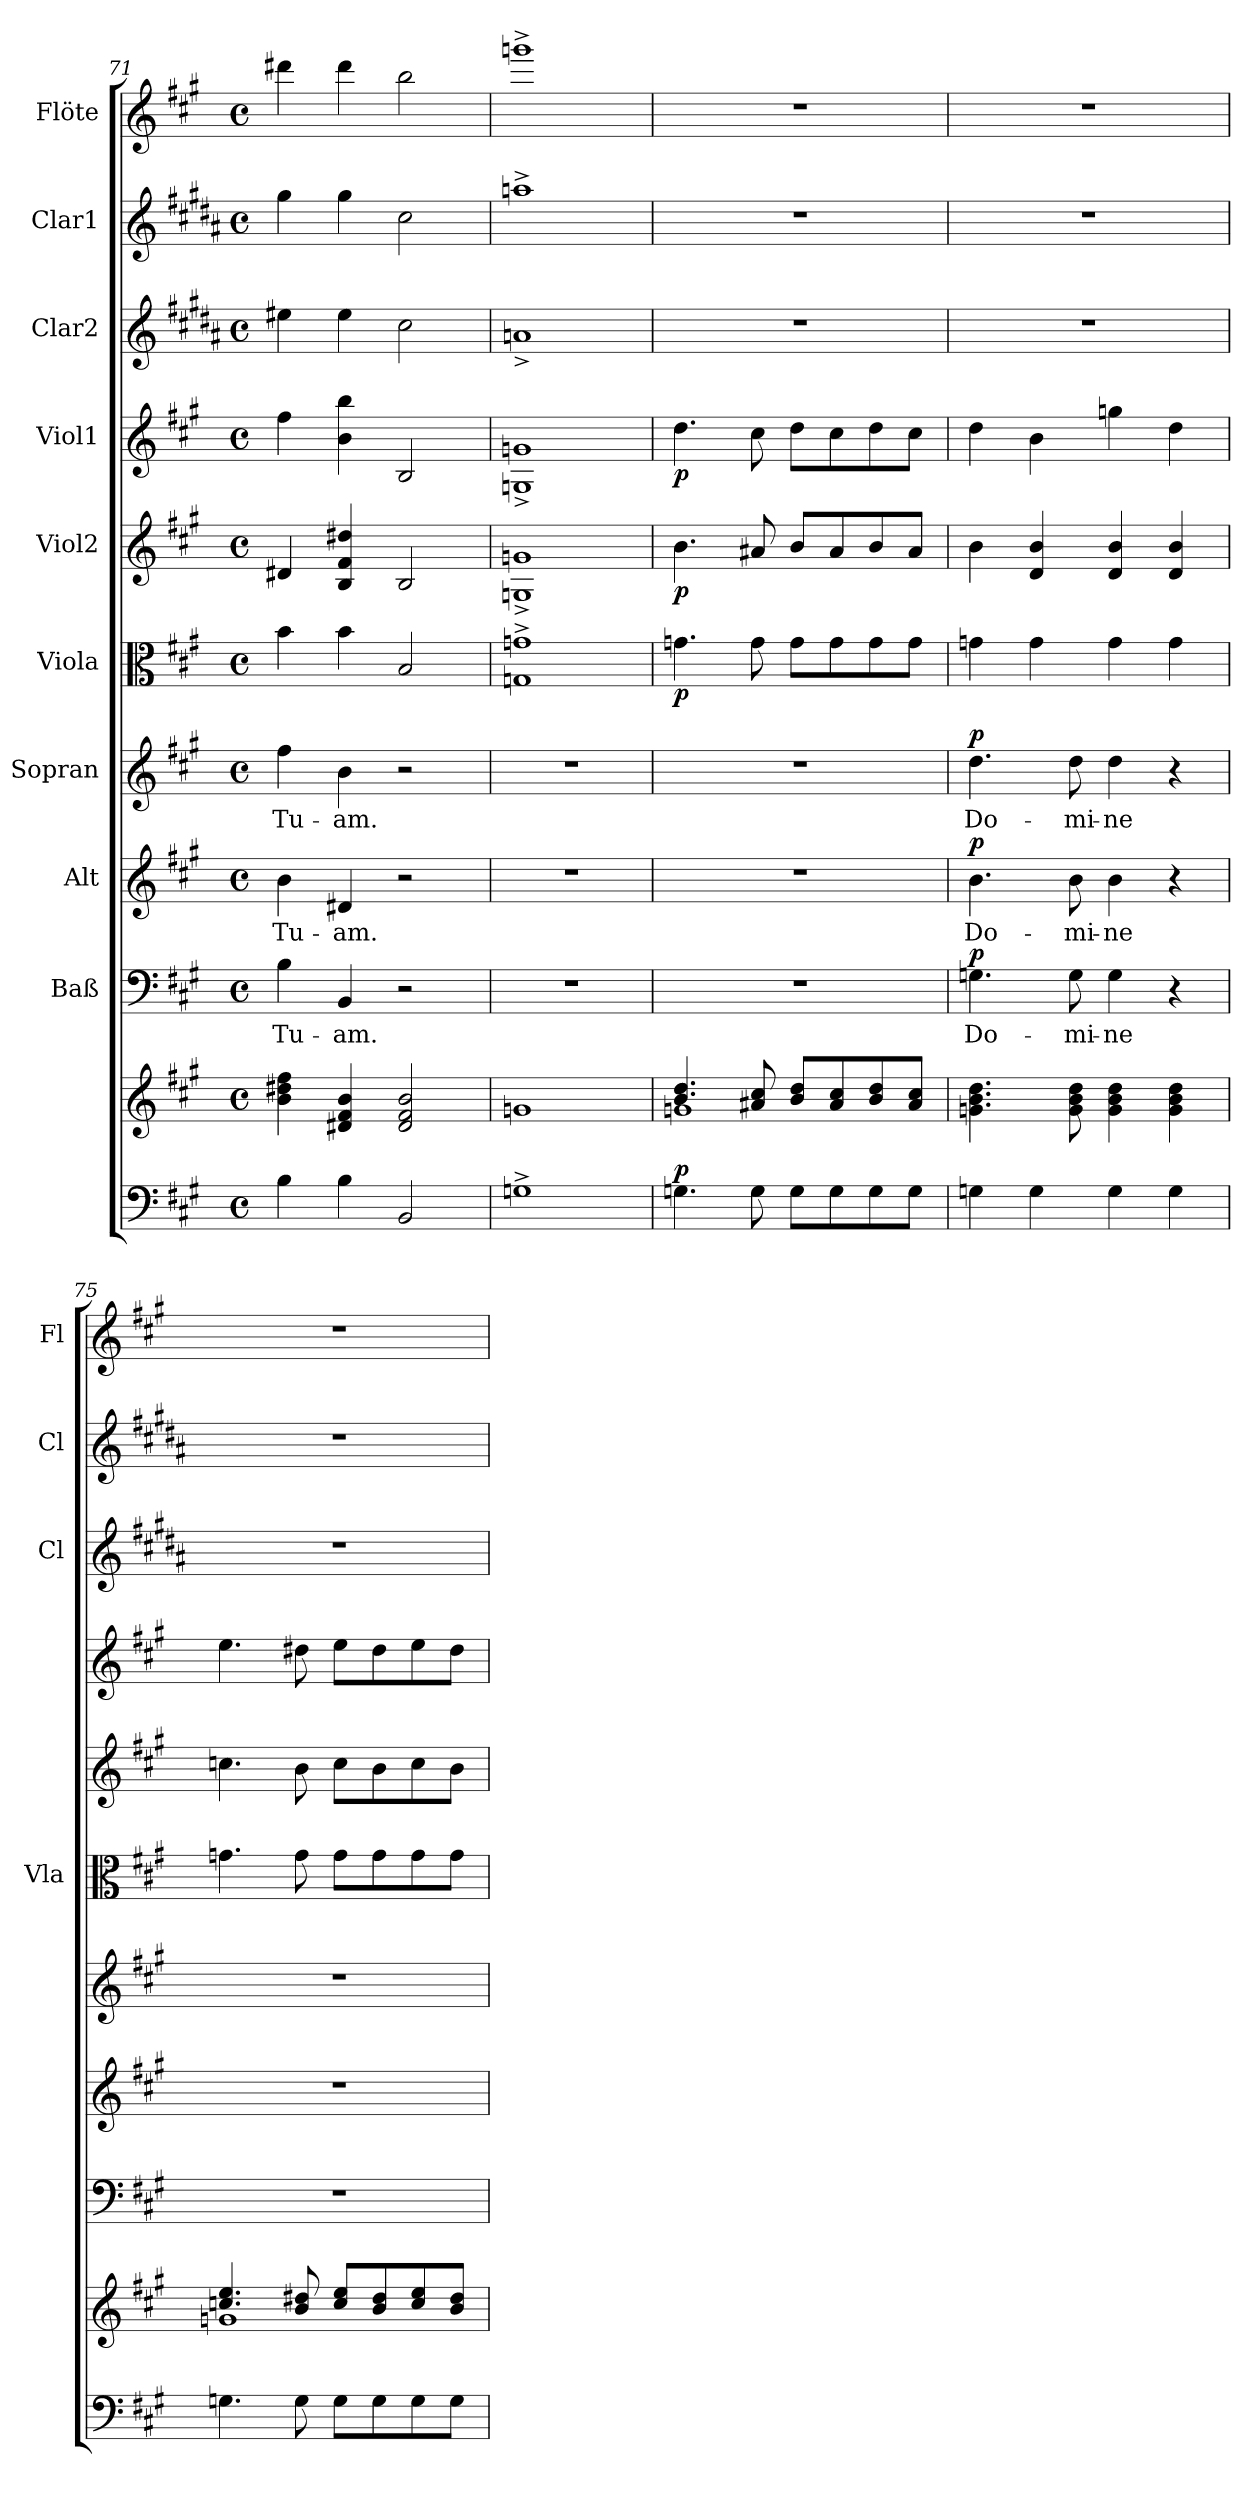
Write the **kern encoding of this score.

**kern	**kern	**dynam	**kern	**text	**dynam	**kern	**text	**dynam	**kern	**text	**dynam	**kern	**dynam	**kern	**dynam	**kern	**dynam	**kern	**kern	**kern
*part10	*part10	*part10	*part9	*part9	*part9	*part8	*part8	*part8	*part7	*part7	*part7	*part6	*part6	*part5	*part5	*part4	*part4	*part3	*part2	*part1
*staff11	*staff10	*staff10/11	*staff9	*staff9	*staff9	*staff8	*staff8	*staff8	*staff7	*staff7	*staff7	*staff6	*staff6	*staff5	*staff5	*staff4	*staff4	*staff3	*staff2	*staff1
*	*	*	*I"Baß	*	*	*I"Alt	*	*	*I"Sopran	*	*	*I"Viola	*	*I"Viol2	*	*I"Viol1	*	*I"Clar2	*I"Clar1	*I"Flöte
*	*	*	*	*	*	*	*	*	*	*	*	*I'Vla	*	*	*	*	*	*I'Cl	*I'Cl	*I'Fl
*clefF4	*clefG2	*	*clefF4	*	*	*clefG2	*	*	*clefG2	*	*	*clefC3	*	*clefG2	*	*clefG2	*	*clefG2	*clefG2	*clefG2
*	*	*	*	*	*	*	*	*	*	*	*	*	*	*	*	*	*	*ITrd1c2	*ITrd1c2	*
*k[f#c#g#]	*k[f#c#g#]	*	*k[f#c#g#]	*	*	*k[f#c#g#]	*	*	*k[f#c#g#]	*	*	*k[f#c#g#]	*	*k[f#c#g#]	*	*k[f#c#g#]	*	*k[f#c#g#]	*k[f#c#g#]	*k[f#c#g#]
*A:	*A:	*	*A:	*	*	*A:	*	*	*A:	*	*	*A:	*	*A:	*	*A:	*	*A:	*A:	*A:
*M4/4	*M4/4	*	*M4/4	*	*	*M4/4	*	*	*M4/4	*	*	*M4/4	*	*M4/4	*	*M4/4	*	*M4/4	*M4/4	*M4/4
*met(c)	*met(c)	*	*met(c)	*	*	*met(c)	*	*	*met(c)	*	*	*met(c)	*	*met(c)	*	*met(c)	*	*met(c)	*met(c)	*met(c)
=71	=71	=71	=71	=71	=71	=71	=71	=71	=71	=71	=71	=71	=71	=71	=71	=71	=71	=71	=71	=71
!	!	!	!	!LO:LY:b	!	!	!LO:LY:b	!	!	!LO:LY:b	!	!	!	!	!	!	!	!	!	!
4B\	4b\ 4dd#X\ 4ff#\	.	4B\	Tu-	.	4b\	Tu-	.	4ff#\	Tu-	.	4b\	.	4d#X/	.	4ff#\	.	4dd#X\	4ff#\	4ddd#X\
!	!	!	!	!LO:LY:b	!	!	!LO:LY:b	!	!	!LO:LY:b	!	!	!	!	!	!	!	!	!	!
4B\	4d#X/ 4f#/ 4b/	.	4BB/	-am.	.	4d#X/	-am.	.	4b\	-am.	.	4b\	.	4B/ 4f#/ 4dd#X/	.	4b\ 4bb\	.	4dd#\	4ff#\	4ddd#\
2BB/	2d#/ 2f#/ 2b/	.	2r	.	.	2r	.	.	2r	.	.	2B/	.	2B/	.	2B/	.	2b\	2b\	2bb\
=72	=72	=72	=72	=72	=72	=72	=72	=72	=72	=72	=72	=72	=72	=72	=72	=72	=72	=72	=72	=72
1Gn^>	1gn	.	1r	.	.	1r	.	.	1r	.	.	1Gn^> 1gn^>	.	1Gn^< 1gn^<	.	1Gn^< 1gn^<	.	1gn^<	1ggn^>	1gggn^>
=73	=73	=73	=73	=73	=73	=73	=73	=73	=73	=73	=73	=73	=73	=73	=73	=73	=73	=73	=73	=73
*	*^	*	*	*	*	*	*	*	*	*	*	*	*	*	*	*	*	*	*	*
!	!	!	!LO:DY:a=2	!	!	!	!	!	!	!	!	!	!	!LO:DY:b	!	!LO:DY:b	!	!LO:DY:b	!	!	!
4.Gn\	4.b/ 4.dd/	1gn	p	1r	.	.	1r	.	.	1r	.	.	4.gn\	p	4.b\	p	4.dd\	p	1r	1r	1r
8G\	8a#X/ 8cc#/	.	.	.	.	.	.	.	.	.	.	.	8g\	.	8a#X/	.	8cc#\	.	.	.	.
8G\L	8b/ 8dd/L	.	.	.	.	.	.	.	.	.	.	.	8g\L	.	8b/L	.	8dd\L	.	.	.	.
8G\	8a#/ 8cc#/	.	.	.	.	.	.	.	.	.	.	.	8g\	.	8a#/	.	8cc#\	.	.	.	.
8G\	8b/ 8dd/	.	.	.	.	.	.	.	.	.	.	.	8g\	.	8b/	.	8dd\	.	.	.	.
8G\J	8a#/ 8cc#/J	.	.	.	.	.	.	.	.	.	.	.	8g\J	.	8a#/J	.	8cc#\J	.	.	.	.
*	*v	*v	*	*	*	*	*	*	*	*	*	*	*	*	*	*	*	*	*	*	*
!!LO:PB:g=z
=74	=74	=74	=74	=74	=74	=74	=74	=74	=74	=74	=74	=74	=74	=74	=74	=74	=74	=74	=74	=74
!	!	!	!	!LO:LY:b	!LO:DY:a	!	!LO:LY:b	!LO:DY:a	!	!LO:LY:b	!LO:DY:a	!	!	!	!	!	!	!	!	!
4Gn\	4.gn\ 4.b\ 4.dd\	.	4.Gn\	Do-	p	4.b\	Do-	p	4.dd\	Do-	p	4gn\	.	4b\	.	4dd\	.	1r	1r	1r
4G\	.	.	.	.	.	.	.	.	.	.	.	4g\	.	4d/ 4b/	.	4b\	.	.	.	.
!	!	!	!	!LO:LY:b	!	!	!LO:LY:b	!	!	!LO:LY:b	!	!	!	!	!	!	!	!	!	!
.	8g\ 8b\ 8dd\	.	8G\	-mi-	.	8b\	-mi-	.	8dd\	-mi-	.	.	.	.	.	.	.	.	.	.
!	!	!	!	!LO:LY:b	!	!	!LO:LY:b	!	!	!LO:LY:b	!	!	!	!	!	!	!	!	!	!
4G\	4g\ 4b\ 4dd\	.	4G\	-ne	.	4b\	-ne	.	4dd\	-ne	.	4g\	.	4d/ 4b/	.	4ggn\	.	.	.	.
4G\	4g\ 4b\ 4dd\	.	4r	.	.	4r	.	.	4r	.	.	4g\	.	4d/ 4b/	.	4dd\	.	.	.	.
=75	=75	=75	=75	=75	=75	=75	=75	=75	=75	=75	=75	=75	=75	=75	=75	=75	=75	=75	=75	=75
*	*^	*	*	*	*	*	*	*	*	*	*	*	*	*	*	*	*	*	*	*
4.Gn\	4.ccn/ 4.ee/	1gn	.	1r	.	.	1r	.	.	1r	.	.	4.gn\	.	4.ccn\	.	4.ee\	.	1r	1r	1r
8G\	8b/ 8dd#X/	.	.	.	.	.	.	.	.	.	.	.	8g\	.	8b\	.	8dd#X\	.	.	.	.
8G\L	8cc/ 8ee/L	.	.	.	.	.	.	.	.	.	.	.	8g\L	.	8cc\L	.	8ee\L	.	.	.	.
8G\	8b/ 8dd#/	.	.	.	.	.	.	.	.	.	.	.	8g\	.	8b\	.	8dd#\	.	.	.	.
8G\	8cc/ 8ee/	.	.	.	.	.	.	.	.	.	.	.	8g\	.	8cc\	.	8ee\	.	.	.	.
8G\J	8b/ 8dd#/J	.	.	.	.	.	.	.	.	.	.	.	8g\J	.	8b\J	.	8dd#\J	.	.	.	.
*	*v	*v	*	*	*	*	*	*	*	*	*	*	*	*	*	*	*	*	*	*	*
=	=	=	=	=	=	=	=	=	=	=	=	=	=	=	=	=	=	=	=	=
*-	*-	*-	*-	*-	*-	*-	*-	*-	*-	*-	*-	*-	*-	*-	*-	*-	*-	*-	*-	*-
